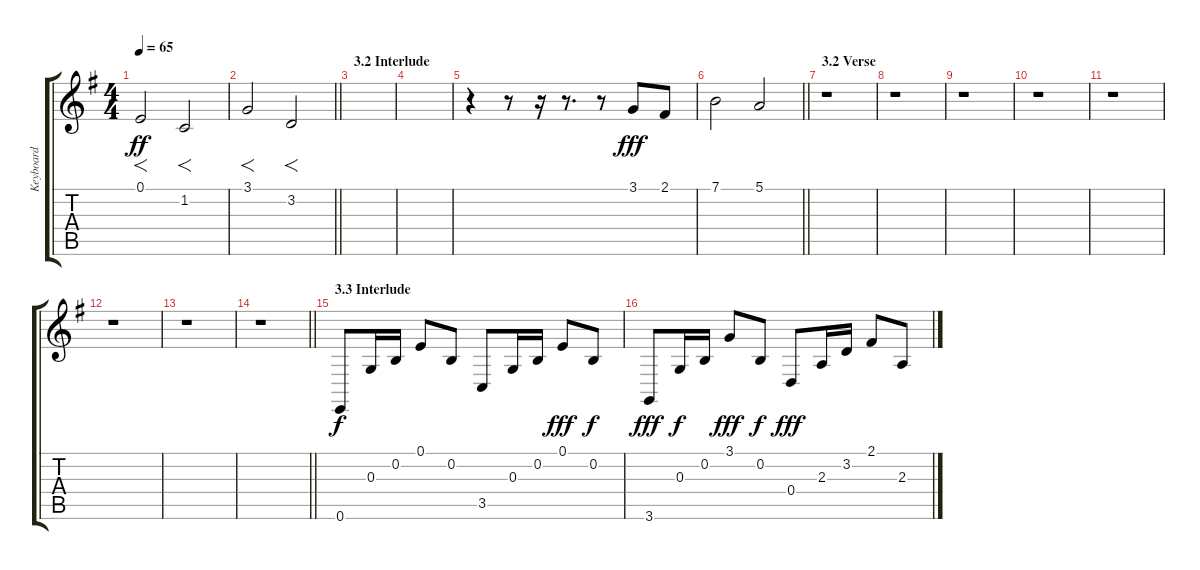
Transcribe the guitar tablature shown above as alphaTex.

\track ("Keyboard" "Keyboard") {instrument stringensemble1}
\staff {score tabs}
\tuning (E4 B3 G3 D3 A2 E2) {hide}
\ts (4 4)
\tempo 65
\clef g2
\ks eminor
0.1.2{f dy ff} 1.2.2{f} |
\barLineRight lightlight
3.1.2{f} 3.2.2{f} |
\section ("" "3.2 Interlude")
|
|
r.4 r.8 r.16 r.8{d} r.8 3.1.8{dy fff} 2.1.8 |
\barLineRight lightlight
7.1.2 5.1.2 |
\section ("" "3.2 Verse")
r.1 |
r.1 |
r.1 |
r.1 |
r.1 |
r.1 |
r.1 |
\barLineRight lightlight
r.1 |
\section ("" "3.3 Interlude")
0.6.8{dy f} 0.3.16 0.2.16 0.1.8 0.2.8 3.5.8 0.3.16 0.2.16 0.1.8{dy fff} 0.2.8{dy f} |
3.6.8{dy fff} 0.3.16{dy f} 0.2.16 3.1.8{dy fff} 0.2.8{dy f} 0.4.8{dy fff} 2.3.16 3.2.16 2.1.8 2.3.8
